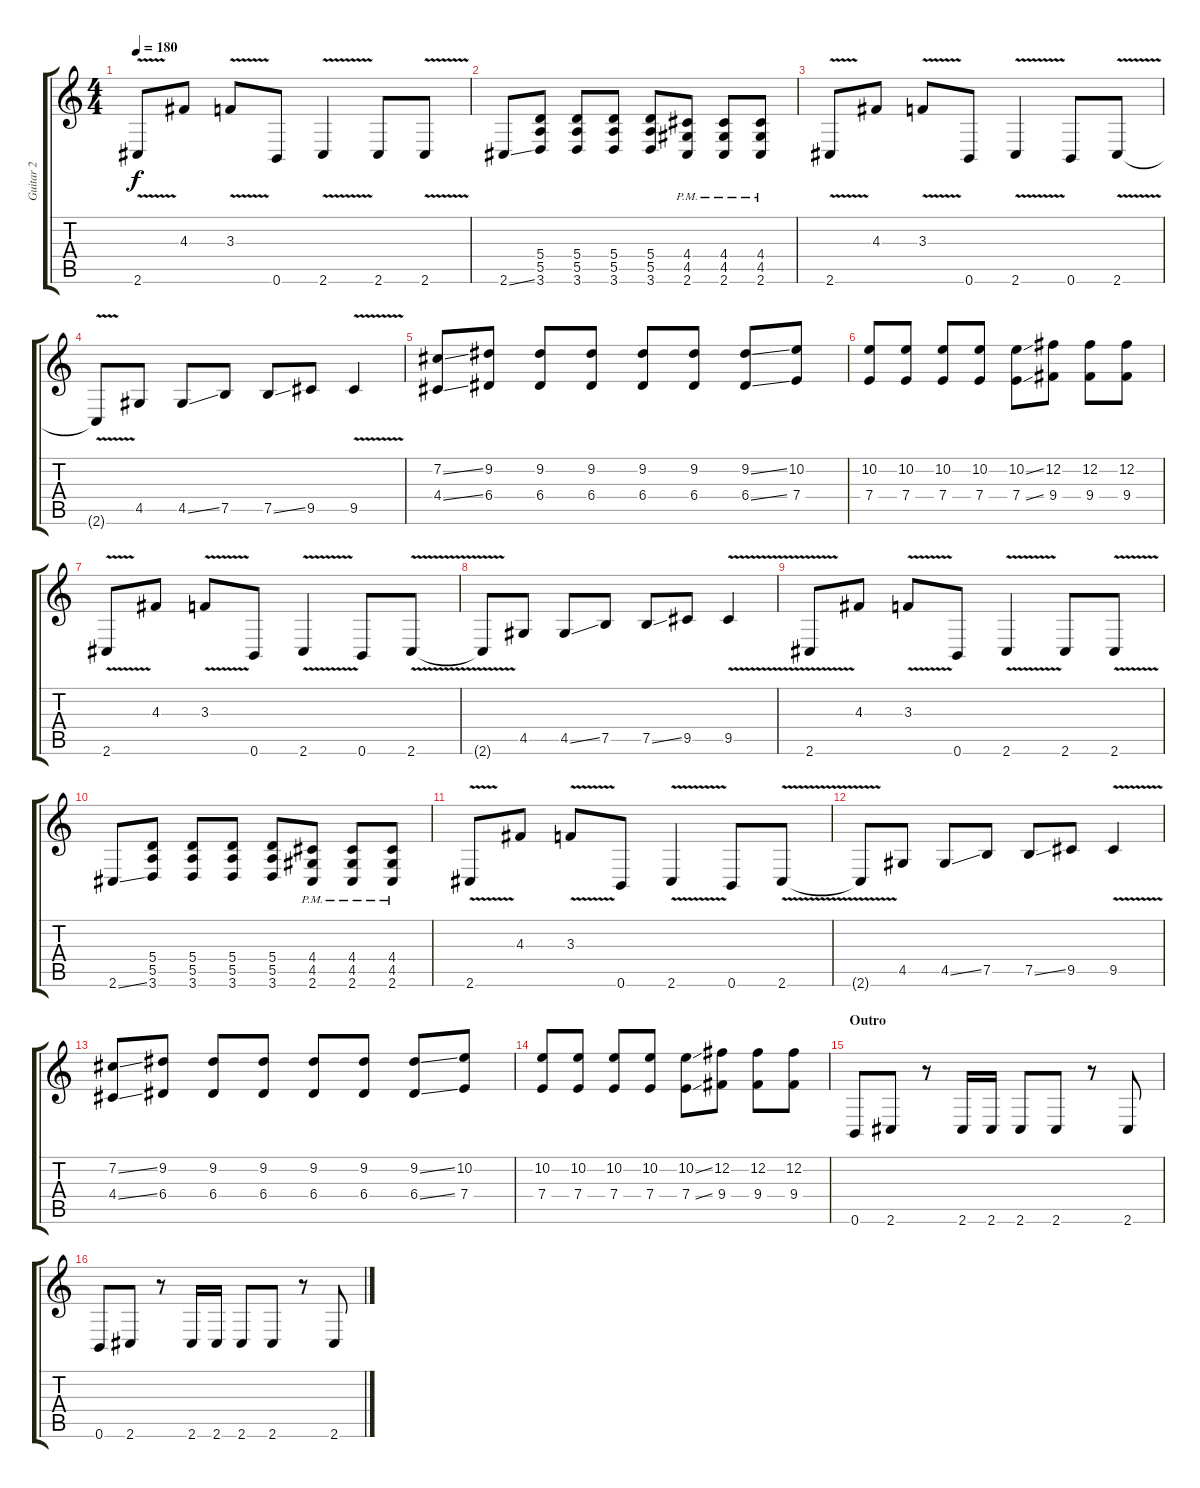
\track ("Guitar 2" "Guitar 2") {instrument distortionguitar}
\staff {score tabs}
\tuning (B3 Gb3 D3 A2 E2 B1) {hide}
\ts (4 4)
\tempo 180
\clef g2
\ks c
2.6{v}.8{dy f} 4.3.8 3.3{v}.8 0.6.8 2.6{v}.4 2.6.8 2.6{v}.8 |
2.6{ss}.8 (5.4 5.5 3.6).8 (5.4 5.5 3.6).8 (5.4 5.5 3.6).8 (5.4 5.5 3.6).8 (4.4{pm} 4.5{pm} 2.6{pm}).8 (4.4{pm} 4.5{pm} 2.6{pm}).8 (4.4{pm} 4.5{pm} 2.6{pm}).8 |
2.6{v}.8 4.3.8 3.3{v}.8 0.6.8 2.6{v}.4 0.6.8 2.6{v}.8 |
2.6{t}.8 4.5.8 4.5{ss}.8 7.5.8 7.5{ss}.8 9.5.8 9.5{v}.4 |
(7.2{ss} 4.4{ss}).8 (9.2 6.4).8 (9.2 6.4).8 (9.2 6.4).8 (9.2 6.4).8 (9.2 6.4).8 (9.2{ss} 6.4{ss}).8 (10.2 7.4).8 |
(10.2 7.4).8 (10.2 7.4).8 (10.2 7.4).8 (10.2 7.4).8 (10.2{ss} 7.4{ss}).8 (12.2 9.4).8 (12.2 9.4).8 (12.2 9.4).8 |
2.6{v}.8 4.3.8 3.3{v}.8 0.6.8 2.6{v}.4 0.6.8 2.6{v}.8 |
2.6{t}.8 4.5.8 4.5{ss}.8 7.5.8 7.5{ss}.8 9.5.8 9.5{v}.4 |
2.6{v}.8 4.3.8 3.3{v}.8 0.6.8 2.6{v}.4 2.6.8 2.6{v}.8 |
2.6{ss}.8 (5.4 5.5 3.6).8 (5.4 5.5 3.6).8 (5.4 5.5 3.6).8 (5.4 5.5 3.6).8 (4.4{pm} 4.5{pm} 2.6{pm}).8 (4.4{pm} 4.5{pm} 2.6{pm}).8 (4.4{pm} 4.5{pm} 2.6{pm}).8 |
2.6{v}.8 4.3.8 3.3{v}.8 0.6.8 2.6{v}.4 0.6.8 2.6{v}.8 |
2.6{t}.8 4.5.8 4.5{ss}.8 7.5.8 7.5{ss}.8 9.5.8 9.5{v}.4 |
(7.2{ss} 4.4{ss}).8 (9.2 6.4).8 (9.2 6.4).8 (9.2 6.4).8 (9.2 6.4).8 (9.2 6.4).8 (9.2{ss} 6.4{ss}).8 (10.2 7.4).8 |
(10.2 7.4).8 (10.2 7.4).8 (10.2 7.4).8 (10.2 7.4).8 (10.2{ss} 7.4{ss}).8 (12.2 9.4).8 (12.2 9.4).8 (12.2 9.4).8 |
\section ("" "Outro")
0.6.8 2.6.8 r.8 2.6.16 2.6.16 2.6.8 2.6.8 r.8 2.6.8 |
0.6.8 2.6.8 r.8 2.6.16 2.6.16 2.6.8 2.6.8 r.8 2.6.8
